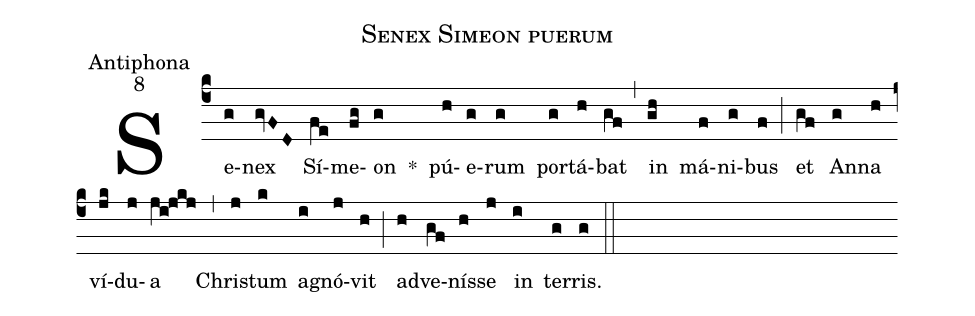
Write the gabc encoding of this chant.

name:Senex Simeon puerum;
office-part:Antiphona;
mode:8;
%%
(c4)Se(g)nex(gvFD) Sí(fe)me(fg)on(g) *() pú(h)e(g)rum(g) por(g)tá(h)bat(gf) (,) in(gh) má(f)ni(g)bus(f) (;) et(gf) An(g)na(h) ví(jk)du(j)a(ji!jkj) (,) Chri(j)stum(k) a(i)gnó(j)vit(h) (;) ad(h)ve(gf)nís(h)se(j) in(i) ter(g)ris.(g) (::)
